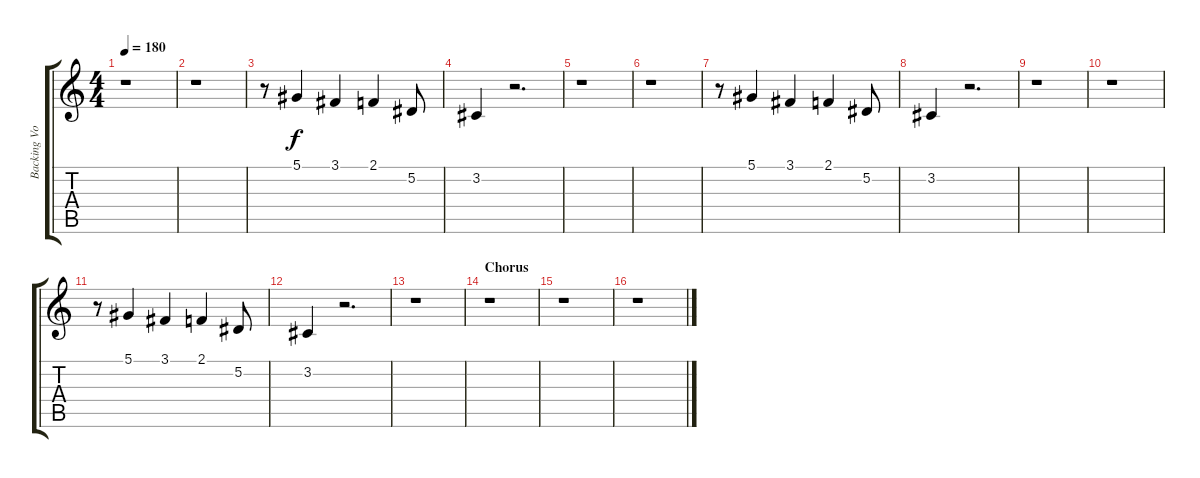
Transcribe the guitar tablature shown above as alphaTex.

\track ("Backing Vocals" "Backing Vo") {instrument tenorsax}
\staff {score tabs}
\tuning (Eb4 Bb3 Gb3 Db3 Ab2 Eb2) {hide}
\ts (4 4)
\tempo 180
\clef g2
\ks c
r.1{dy f} |
r.1 |
r.8 5.1.4 3.1.4 2.1.4 5.2.8 |
3.2.4 r.2{d} |
r.1 |
r.1 |
r.8 5.1.4 3.1.4 2.1.4 5.2.8 |
3.2.4 r.2{d} |
r.1 |
r.1 |
r.8 5.1.4 3.1.4 2.1.4 5.2.8 |
3.2.4 r.2{d} |
r.1 |
\section ("" "Chorus")
r.1 |
r.1 |
r.1
